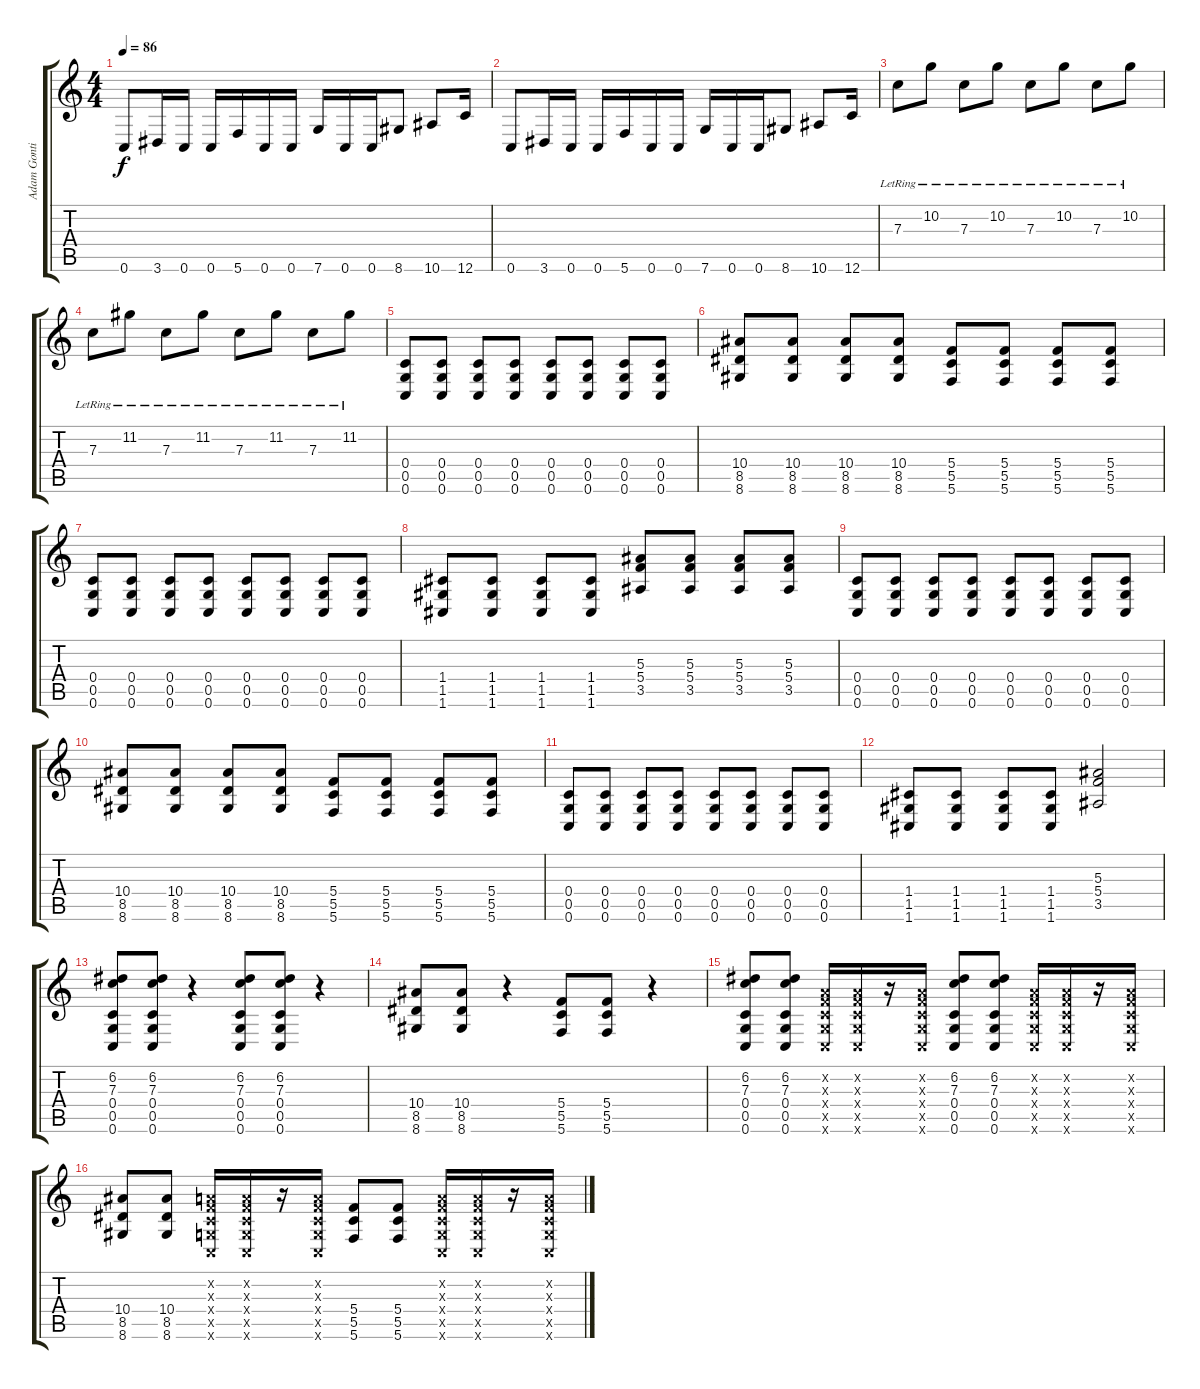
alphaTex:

\track ("Adam Gontier" "Adam Gonti") {instrument electricguitarclean}
\staff {score tabs}
\tuning (D4 A3 F3 C3 G2 C2) {hide}
\ts (4 4)
\tempo 86
\clef g2
\ks c
0.6.8{dy f instrument distortionguitar} 3.6.16 0.6.16 0.6.16 5.6.16 0.6.16 0.6.16 7.6.16 0.6.16 0.6.16 8.6.8 10.6.8 12.6.16 |
0.6.8 3.6.16 0.6.16 0.6.16 5.6.16 0.6.16 0.6.16 7.6.16 0.6.16 0.6.16 8.6.8 10.6.8 12.6.16 |
7.3{lr}.8{instrument electricguitarclean} 10.2{lr}.8 7.3{lr}.8 10.2{lr}.8 7.3{lr}.8 10.2{lr}.8 7.3{lr}.8 10.2{lr}.8 |
7.3{lr}.8 11.2{lr}.8 7.3{lr}.8 11.2{lr}.8 7.3{lr}.8 11.2{lr}.8 7.3{lr}.8 11.2{lr}.8 |
(0.4 0.5 0.6).8{instrument distortionguitar} (0.4 0.5 0.6).8 (0.4 0.5 0.6).8 (0.4 0.5 0.6).8 (0.4 0.5 0.6).8 (0.4 0.5 0.6).8 (0.4 0.5 0.6).8 (0.4 0.5 0.6).8 |
(10.4 8.5 8.6).8 (10.4 8.5 8.6).8 (10.4 8.5 8.6).8 (10.4 8.5 8.6).8 (5.4 5.5 5.6).8 (5.4 5.5 5.6).8 (5.4 5.5 5.6).8 (5.4 5.5 5.6).8 |
(0.4 0.5 0.6).8 (0.4 0.5 0.6).8 (0.4 0.5 0.6).8 (0.4 0.5 0.6).8 (0.4 0.5 0.6).8 (0.4 0.5 0.6).8 (0.4 0.5 0.6).8 (0.4 0.5 0.6).8 |
(1.4 1.5 1.6).8 (1.4 1.5 1.6).8 (1.4 1.5 1.6).8 (1.4 1.5 1.6).8 (5.3 5.4 3.5).8 (5.3 5.4 3.5).8 (5.3 5.4 3.5).8 (5.3 5.4 3.5).8 |
(0.4 0.5 0.6).8{instrument distortionguitar} (0.4 0.5 0.6).8 (0.4 0.5 0.6).8 (0.4 0.5 0.6).8 (0.4 0.5 0.6).8 (0.4 0.5 0.6).8 (0.4 0.5 0.6).8 (0.4 0.5 0.6).8 |
(10.4 8.5 8.6).8 (10.4 8.5 8.6).8 (10.4 8.5 8.6).8 (10.4 8.5 8.6).8 (5.4 5.5 5.6).8 (5.4 5.5 5.6).8 (5.4 5.5 5.6).8 (5.4 5.5 5.6).8 |
(0.4 0.5 0.6).8 (0.4 0.5 0.6).8 (0.4 0.5 0.6).8 (0.4 0.5 0.6).8 (0.4 0.5 0.6).8 (0.4 0.5 0.6).8 (0.4 0.5 0.6).8 (0.4 0.5 0.6).8 |
(1.4 1.5 1.6).8 (1.4 1.5 1.6).8 (1.4 1.5 1.6).8 (1.4 1.5 1.6).8 (5.3 5.4 3.5).2 |
(6.2 7.3 0.4 0.5 0.6).8{volume 10 instrument distortionguitar} (6.2 7.3 0.4 0.5 0.6).8 r.4 (6.2 7.3 0.4 0.5 0.6).8 (6.2 7.3 0.4 0.5 0.6).8 r.4 |
(10.4 8.5 8.6).8 (10.4 8.5 8.6).8 r.4 (5.4 5.5 5.6).8 (5.4 5.5 5.6).8 r.4 |
(6.2 7.3 0.4 0.5 0.6).8 (6.2 7.3 0.4 0.5 0.6).8 (0.2{x} 0.3{x} 0.4{x} 0.5{x} 0.6{x}).16 (0.2{x} 0.3{x} 0.4{x} 0.5{x} 0.6{x}).16 r.16 (0.2{x} 0.3{x} 0.4{x} 0.5{x} 0.6{x}).16 (6.2 7.3 0.4 0.5 0.6).8 (6.2 7.3 0.4 0.5 0.6).8 (0.2{x} 0.3{x} 0.4{x} 0.5{x} 0.6{x}).16 (0.2{x} 0.3{x} 0.4{x} 0.5{x} 0.6{x}).16 r.16 (0.2{x} 0.3{x} 0.4{x} 0.5{x} 0.6{x}).16 |
(10.4 8.5 8.6).8 (10.4 8.5 8.6).8 (0.2{x} 0.3{x} 0.4{x} 0.5{x} 0.6{x}).16 (0.2{x} 0.3{x} 0.4{x} 0.5{x} 0.6{x}).16 r.16 (0.2{x} 0.3{x} 0.4{x} 0.5{x} 0.6{x}).16 (5.4 5.5 5.6).8 (5.4 5.5 5.6).8 (0.2{x} 0.3{x} 0.4{x} 0.5{x} 0.6{x}).16 (0.2{x} 0.3{x} 0.4{x} 0.5{x} 0.6{x}).16 r.16 (0.2{x} 0.3{x} 0.4{x} 0.5{x} 0.6{x}).16
